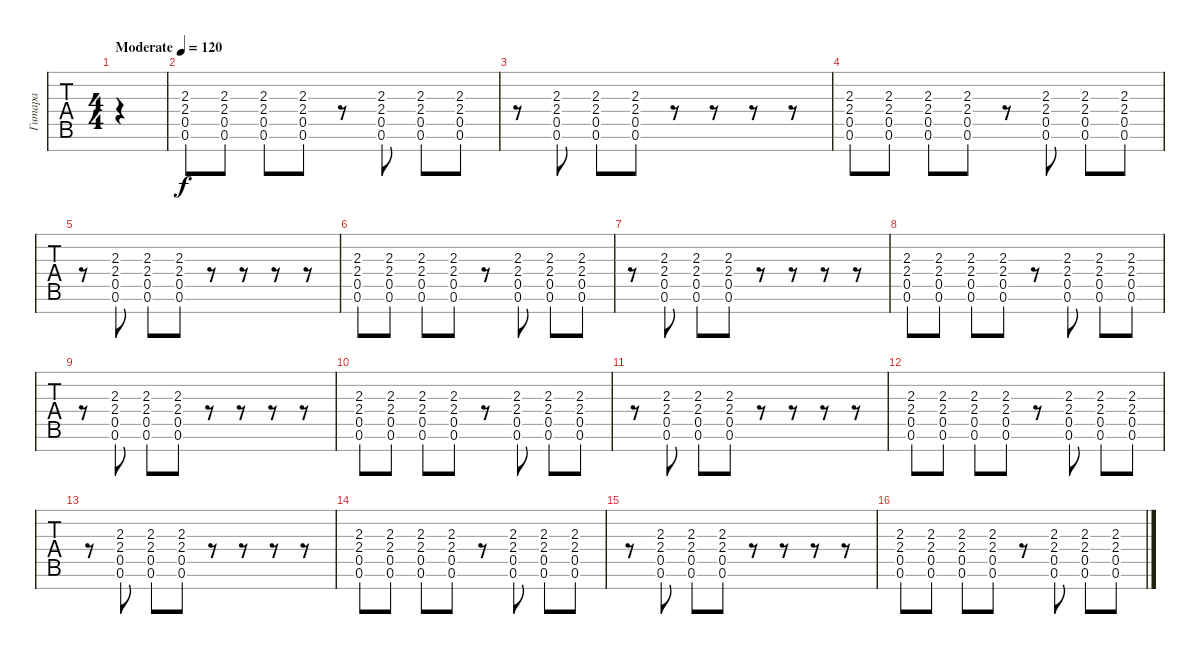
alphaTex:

\track ("Гитара" "Гитара") {instrument distortionguitar}
\staff {tabs}
\tuning (E4 B3 G3 D3 A2 E2 B1) {hide}
\ts (4 4)
\tempo (120 "Moderate")
\clef g2
\ks c
|
(2.3{hac} 2.4{hac} 0.5{hac} 0.6{hac}).8 (2.3{hac} 2.4{hac} 0.5{hac} 0.6{hac}).8 (2.3{hac} 2.4{hac} 0.5{hac} 0.6{hac}).8 (2.3{hac} 2.4{hac} 0.5{hac} 0.6{hac}).8 r.8 (2.3{hac} 2.4{hac} 0.5{hac} 0.6{hac}).8 (2.3{hac} 2.4{hac} 0.5{hac} 0.6{hac}).8 (2.3{hac} 2.4{hac} 0.5{hac} 0.6{hac}).8 |
r.8 (2.3{hac} 2.4{hac} 0.5{hac} 0.6{hac}).8 (2.3{hac} 2.4{hac} 0.5{hac} 0.6{hac}).8 (2.3{hac} 2.4{hac} 0.5{hac} 0.6{hac}).8 r.8 r.8 r.8 r.8 |
(2.3{hac} 2.4{hac} 0.5{hac} 0.6{hac}).8 (2.3{hac} 2.4{hac} 0.5{hac} 0.6{hac}).8 (2.3{hac} 2.4{hac} 0.5{hac} 0.6{hac}).8 (2.3{hac} 2.4{hac} 0.5{hac} 0.6{hac}).8 r.8 (2.3{hac} 2.4{hac} 0.5{hac} 0.6{hac}).8 (2.3{hac} 2.4{hac} 0.5{hac} 0.6{hac}).8 (2.3{hac} 2.4{hac} 0.5{hac} 0.6{hac}).8 |
r.8 (2.3{hac} 2.4{hac} 0.5{hac} 0.6{hac}).8 (2.3{hac} 2.4{hac} 0.5{hac} 0.6{hac}).8 (2.3{hac} 2.4{hac} 0.5{hac} 0.6{hac}).8 r.8 r.8 r.8 r.8 |
(2.3{hac} 2.4{hac} 0.5{hac} 0.6{hac}).8 (2.3{hac} 2.4{hac} 0.5{hac} 0.6{hac}).8 (2.3{hac} 2.4{hac} 0.5{hac} 0.6{hac}).8 (2.3{hac} 2.4{hac} 0.5{hac} 0.6{hac}).8 r.8 (2.3{hac} 2.4{hac} 0.5{hac} 0.6{hac}).8 (2.3{hac} 2.4{hac} 0.5{hac} 0.6{hac}).8 (2.3{hac} 2.4{hac} 0.5{hac} 0.6{hac}).8 |
r.8 (2.3{hac} 2.4{hac} 0.5{hac} 0.6{hac}).8 (2.3{hac} 2.4{hac} 0.5{hac} 0.6{hac}).8 (2.3{hac} 2.4{hac} 0.5{hac} 0.6{hac}).8 r.8 r.8 r.8 r.8 |
(2.3{hac} 2.4{hac} 0.5{hac} 0.6{hac}).8 (2.3{hac} 2.4{hac} 0.5{hac} 0.6{hac}).8 (2.3{hac} 2.4{hac} 0.5{hac} 0.6{hac}).8 (2.3{hac} 2.4{hac} 0.5{hac} 0.6{hac}).8 r.8 (2.3{hac} 2.4{hac} 0.5{hac} 0.6{hac}).8 (2.3{hac} 2.4{hac} 0.5{hac} 0.6{hac}).8 (2.3{hac} 2.4{hac} 0.5{hac} 0.6{hac}).8 |
r.8 (2.3{hac} 2.4{hac} 0.5{hac} 0.6{hac}).8 (2.3{hac} 2.4{hac} 0.5{hac} 0.6{hac}).8 (2.3{hac} 2.4{hac} 0.5{hac} 0.6{hac}).8 r.8 r.8 r.8 r.8 |
(2.3{hac} 2.4{hac} 0.5{hac} 0.6{hac}).8 (2.3{hac} 2.4{hac} 0.5{hac} 0.6{hac}).8 (2.3{hac} 2.4{hac} 0.5{hac} 0.6{hac}).8 (2.3{hac} 2.4{hac} 0.5{hac} 0.6{hac}).8 r.8 (2.3{hac} 2.4{hac} 0.5{hac} 0.6{hac}).8 (2.3{hac} 2.4{hac} 0.5{hac} 0.6{hac}).8 (2.3{hac} 2.4{hac} 0.5{hac} 0.6{hac}).8 |
r.8 (2.3{hac} 2.4{hac} 0.5{hac} 0.6{hac}).8 (2.3{hac} 2.4{hac} 0.5{hac} 0.6{hac}).8 (2.3{hac} 2.4{hac} 0.5{hac} 0.6{hac}).8 r.8 r.8 r.8 r.8 |
(2.3{hac} 2.4{hac} 0.5{hac} 0.6{hac}).8 (2.3{hac} 2.4{hac} 0.5{hac} 0.6{hac}).8 (2.3{hac} 2.4{hac} 0.5{hac} 0.6{hac}).8 (2.3{hac} 2.4{hac} 0.5{hac} 0.6{hac}).8 r.8 (2.3{hac} 2.4{hac} 0.5{hac} 0.6{hac}).8 (2.3{hac} 2.4{hac} 0.5{hac} 0.6{hac}).8 (2.3{hac} 2.4{hac} 0.5{hac} 0.6{hac}).8 |
r.8 (2.3{hac} 2.4{hac} 0.5{hac} 0.6{hac}).8 (2.3{hac} 2.4{hac} 0.5{hac} 0.6{hac}).8 (2.3{hac} 2.4{hac} 0.5{hac} 0.6{hac}).8 r.8 r.8 r.8 r.8 |
(2.3{hac} 2.4{hac} 0.5{hac} 0.6{hac}).8 (2.3{hac} 2.4{hac} 0.5{hac} 0.6{hac}).8 (2.3{hac} 2.4{hac} 0.5{hac} 0.6{hac}).8 (2.3{hac} 2.4{hac} 0.5{hac} 0.6{hac}).8 r.8 (2.3{hac} 2.4{hac} 0.5{hac} 0.6{hac}).8 (2.3{hac} 2.4{hac} 0.5{hac} 0.6{hac}).8 (2.3{hac} 2.4{hac} 0.5{hac} 0.6{hac}).8 |
r.8 (2.3{hac} 2.4{hac} 0.5{hac} 0.6{hac}).8 (2.3{hac} 2.4{hac} 0.5{hac} 0.6{hac}).8 (2.3{hac} 2.4{hac} 0.5{hac} 0.6{hac}).8 r.8 r.8 r.8 r.8 |
(2.3{hac} 2.4{hac} 0.5{hac} 0.6{hac}).8 (2.3{hac} 2.4{hac} 0.5{hac} 0.6{hac}).8 (2.3{hac} 2.4{hac} 0.5{hac} 0.6{hac}).8 (2.3{hac} 2.4{hac} 0.5{hac} 0.6{hac}).8 r.8 (2.3{hac} 2.4{hac} 0.5{hac} 0.6{hac}).8 (2.3{hac} 2.4{hac} 0.5{hac} 0.6{hac}).8 (2.3{hac} 2.4{hac} 0.5{hac} 0.6{hac}).8
